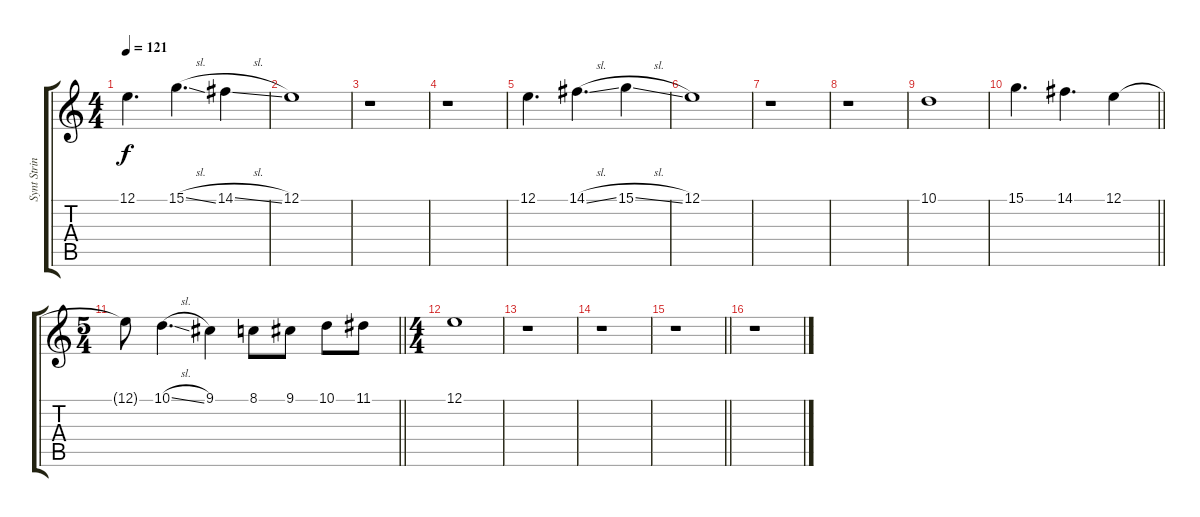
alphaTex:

\track ("Synt String 5" "Synt Strin") {instrument pad8sweep}
\staff {score tabs}
\tuning (E4 B3 G3 D3 A2 E2) {hide}
\ts (4 4)
\tempo 121
\clef g2
\ks c
12.1.4{d dy f} 15.1{sl}.4{d} 14.1{sl}.4 |
12.1.1 |
r.1 |
r.1 |
12.1.4{d} 14.1{sl}.4{d} 15.1{sl}.4 |
12.1.1 |
r.1 |
r.1 |
10.1.1 |
\barLineRight lightlight
15.1.4{d} 14.1.4{d} 12.1.4 |
\ts (5 4)
\barLineRight lightlight
12.1{t}.8 10.1{sl}.4{d} 9.1.4 8.1.8 9.1.8 10.1.8 11.1.8 |
\ts (4 4)
12.1.1 |
r.1 |
r.1 |
\barLineRight lightlight
r.1 |
r.1
